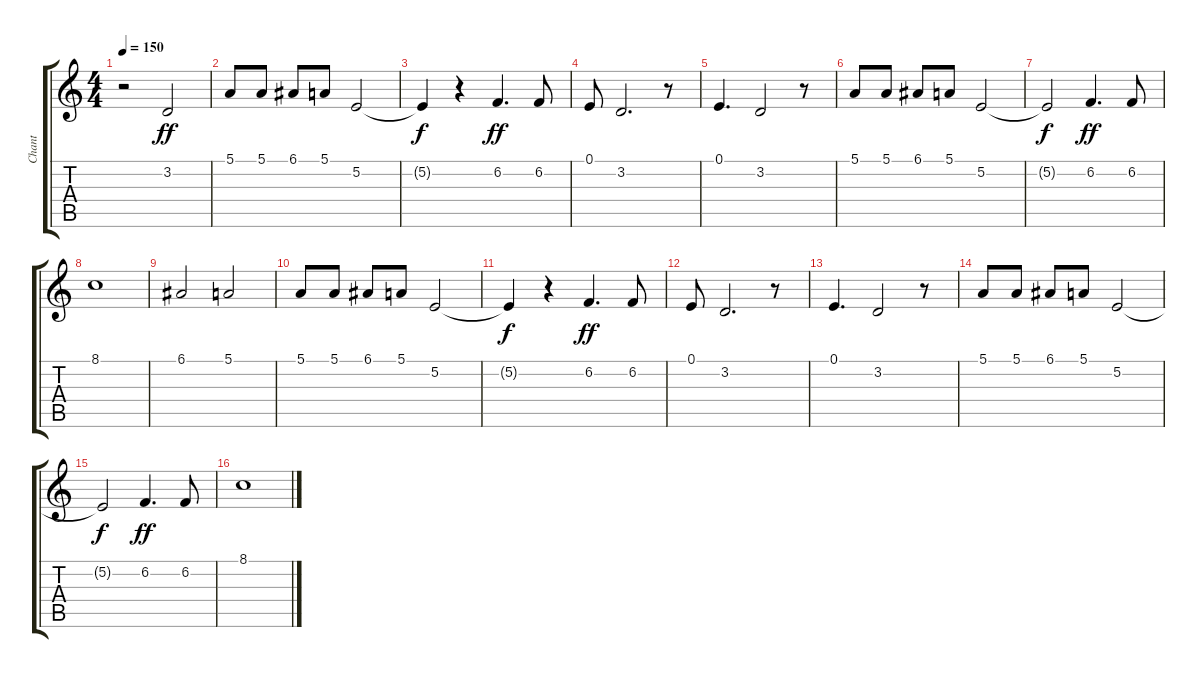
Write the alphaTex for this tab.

\track ("Chant" "Chant") {instrument sitar}
\staff {score tabs}
\tuning (E4 B3 G3 D3 A2 E2) {hide}
\ts (4 4)
\tempo 150
\clef g2
\ks c
r.2{dy f} 3.2.2{dy ff} |
5.1.8 5.1.8 6.1.8 5.1.8 5.2.2 |
5.2{t}.4{dy f} r.4 6.2.4{d dy ff} 6.2.8 |
0.1.8 3.2.2{d} r.8 |
0.1.4{d} 3.2.2 r.8 |
5.1.8 5.1.8 6.1.8 5.1.8 5.2.2 |
5.2{t}.2{dy f} 6.2.4{d dy ff} 6.2.8 |
8.1.1 |
6.1.2 5.1.2 |
5.1.8 5.1.8 6.1.8 5.1.8 5.2.2 |
5.2{t}.4{dy f} r.4 6.2.4{d dy ff} 6.2.8 |
0.1.8 3.2.2{d} r.8 |
0.1.4{d} 3.2.2 r.8 |
5.1.8 5.1.8 6.1.8 5.1.8 5.2.2 |
5.2{t}.2{dy f} 6.2.4{d dy ff} 6.2.8 |
8.1.1
